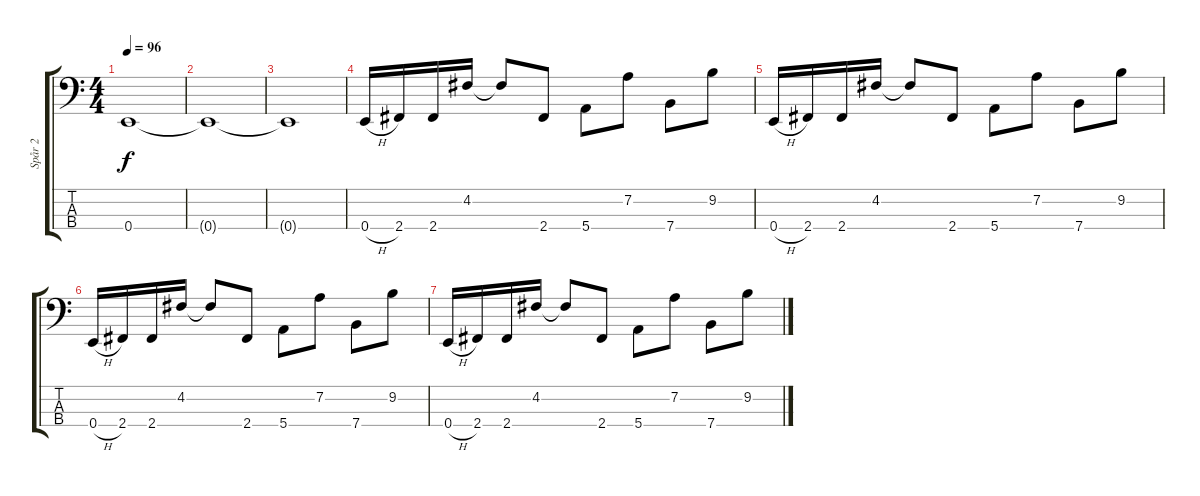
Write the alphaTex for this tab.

\track ("Spår 2" "Spår 2") {instrument slapbass1}
\staff {score tabs}
\tuning (G2 D2 A1 E1) {hide}
\ts (4 4)
\tempo 96
\clef f4
\ks c
0.4{t}.1{dy f} |
0.4{t}.1 |
0.4{t}.1 |
0.4{h}.16 2.4.16 2.4.16 4.2.16 4.2{t}.8 2.4.8 5.4.8 7.2.8 7.4.8 9.2.8 |
0.4{h}.16 2.4.16 2.4.16 4.2.16 4.2{t}.8 2.4.8 5.4.8 7.2.8 7.4.8 9.2.8 |
0.4{h}.16 2.4.16 2.4.16 4.2.16 4.2{t}.8 2.4.8 5.4.8 7.2.8 7.4.8 9.2.8 |
0.4{h}.16 2.4.16 2.4.16 4.2.16 4.2{t}.8 2.4.8 5.4.8 7.2.8 7.4.8 9.2.8
